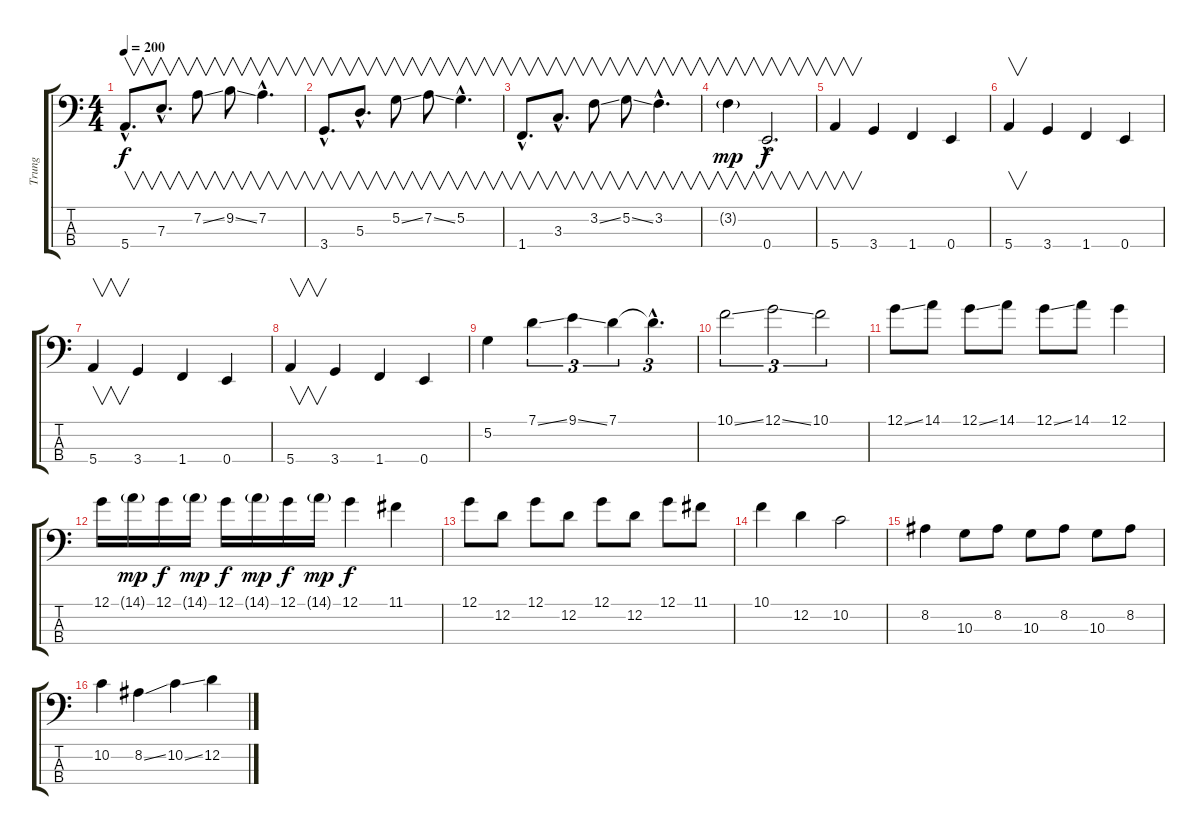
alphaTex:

\track ("Trung" "Trung") {instrument electricbassfinger}
\staff {score tabs}
\tuning (G2 D2 A1 E1) {hide}
\ts (4 4)
\tempo 200
\clef f4
\ks c
5.4{hac}.8{v d dy f} 7.3{hac}.8{v d} 7.2{ss}.8{v} 9.2{ss}.8{v} 7.2{hac}.4{v d} |
3.4{hac}.8{v d} 5.3{hac}.8{v d} 5.2{ss}.8{v} 7.2{ss}.8{v} 5.2{hac}.4{v d} |
1.4{hac}.8{v d} 3.3{hac}.8{v d} 3.2{ss}.8{v} 5.2{ss}.8{v} 3.2{hac}.4{v d} |
3.2{g}.4{v dy mp} 0.4{hac}.2{v d dy f} |
5.4.4{v} 3.4.4 1.4.4 0.4.4 |
5.4.4{v} 3.4.4 1.4.4 0.4.4 |
5.4.4{v} 3.4.4 1.4.4 0.4.4 |
5.4.4{v} 3.4.4 1.4.4 0.4.4 |
5.2.4 7.1{ss}.4{tu (3 2)} 9.1{ss}.4{tu (3 2)} 7.1.4{tu (3 2)} 7.1{hac t}.4{d tu (3 2)} |
10.1{ss}.2{tu (3 2)} 12.1{ss}.2{tu (3 2)} 10.1.2{tu (3 2)} |
12.1{ss}.8 14.1.8 12.1{ss}.8 14.1.8 12.1{ss}.8 14.1.8 12.1.4 |
12.1.16 14.1{g}.16{dy mp} 12.1.16{dy f} 14.1{g}.16{dy mp} 12.1.16{dy f} 14.1{g}.16{dy mp} 12.1.16{dy f} 14.1{g}.16{dy mp} 12.1.4{dy f} 11.1.4 |
12.1.8 12.2.8 12.1.8 12.2.8 12.1.8 12.2.8 12.1.8 11.1.8 |
10.1.4 12.2.4 10.2.2 |
8.2.4 10.3.8 8.2.8 10.3.8 8.2.8 10.3.8 8.2.8 |
10.2.4 8.2{ss}.4 10.2{ss}.4 12.2.4
